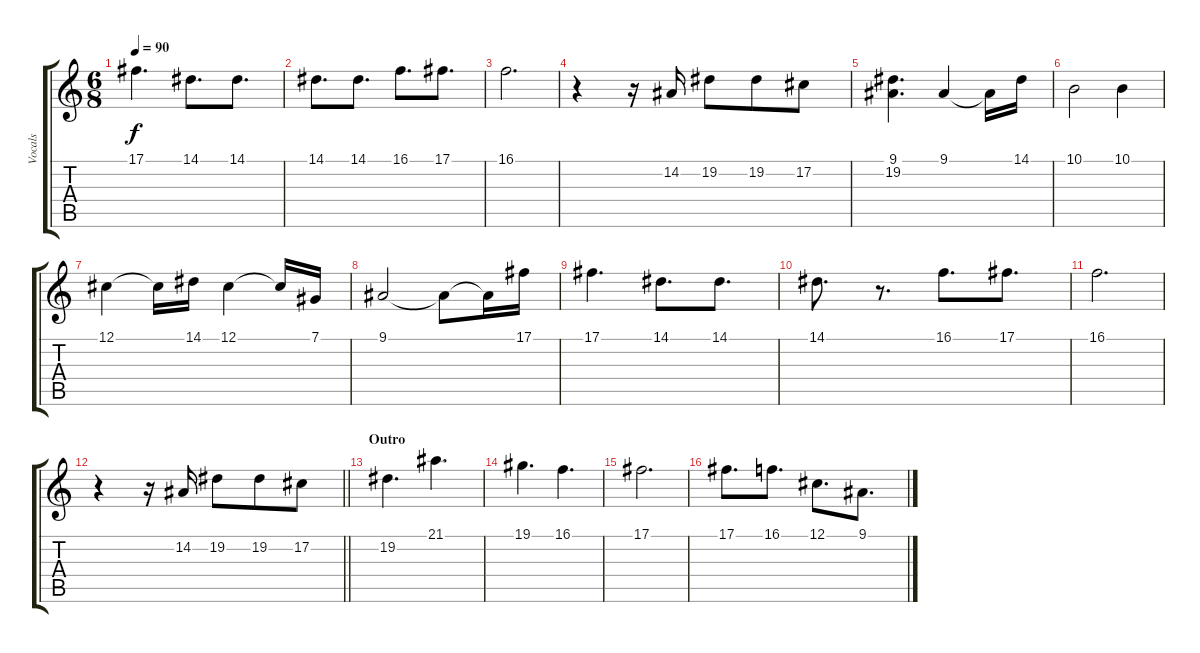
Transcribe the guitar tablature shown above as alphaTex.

\track ("Vocals" "Vocals") {instrument flute}
\staff {score tabs}
\tuning (Db4 Ab3 E3 B2 Gb2 B1) {hide}
\ts (6 8)
\tempo 90
\clef g2
\ks c
17.1.4{d dy f} 14.1.8{d} 14.1.8{d} |
14.1.8{d} 14.1.8{d} 16.1.8{d} 17.1.8{d} |
16.1.2{d} |
r.4 r.16 14.2.16 19.2.8 19.2.8 17.2.8 |
(9.1 19.2).4{d} 9.1.4 9.1{t}.16 14.1.16 |
10.1.2 10.1.4 |
12.1.4 12.1{t}.16 14.1.16 12.1.4 12.1{t}.16 7.1.16 |
9.1.2 9.1{t}.8 9.1{t}.16 17.1.16 |
17.1.4{d} 14.1.8{d} 14.1.8{d} |
14.1.8{d} r.8{d} 16.1.8{d} 17.1.8{d} |
16.1.2{d} |
\barLineRight lightlight
r.4 r.16 14.2.16 19.2.8 19.2.8 17.2.8 |
\section ("" "Outro")
19.2.4{d} 21.1.4{d} |
19.1.4{d} 16.1.4{d} |
17.1.2{d} |
17.1.8{d} 16.1.8{d} 12.1.8{d} 9.1.8{d}
